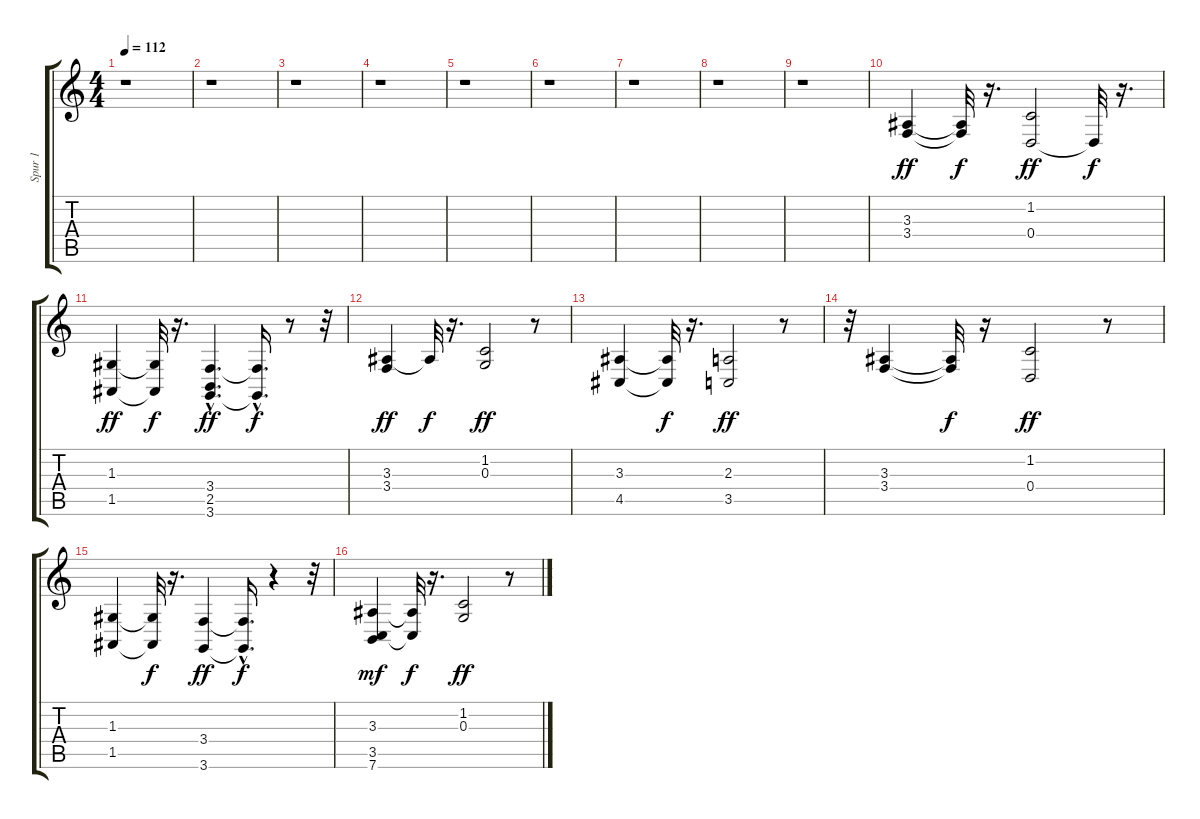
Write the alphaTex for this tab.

\track ("Spur 1" "Spur 1") {instrument synthbrass1}
\staff {score tabs}
\tuning (E4 B3 G3 D3 A2 E2) {hide}
\ts (4 4)
\tempo 112
\clef g2
\ks c
r.1{dy ff} |
r.1 |
r.1 |
r.1 |
r.1 |
r.1 |
r.1 |
r.1 |
r.1 |
(3.3 3.4).4 (3.3{t} 3.4{t}).32{dy f} r.16{d} (1.2 0.4).2{dy ff} 0.4{t}.32{dy f} r.16{d} |
(1.3 1.5).4{dy ff} (1.3{t} 1.5{t}).32{dy f} r.16{d} (3.4{hac} 2.5 3.6{hac}).4{d dy ff} (3.4{hac t} 3.6{t}).16{d dy f} r.8 r.32 |
(3.3 3.4).4{dy ff} 3.3{t}.32{dy f} r.16{d} (1.2 0.3).2{dy ff} r.8 |
(3.3 4.5).4 (3.3{t} 4.5{t}).32{dy f} r.16{d} (2.3 3.5).2{dy ff} r.8 |
r.32 (3.3 3.4).4 (3.3{t} 3.4{t}).32{dy f} r.16 (1.2 0.4).2{dy ff} r.8 |
(1.3 1.5).4 (1.3{t} 1.5{t}).32{dy f} r.16{d} (3.4 3.6).4{dy ff} (3.4{hac t} 3.6{hac t}).16{d dy f} r.4 r.32 |
(3.3 3.5 7.6).4{dy mf} (3.3{t} 3.5{t}).32{dy f} r.16{d} (1.2 0.3).2{dy ff} r.8
